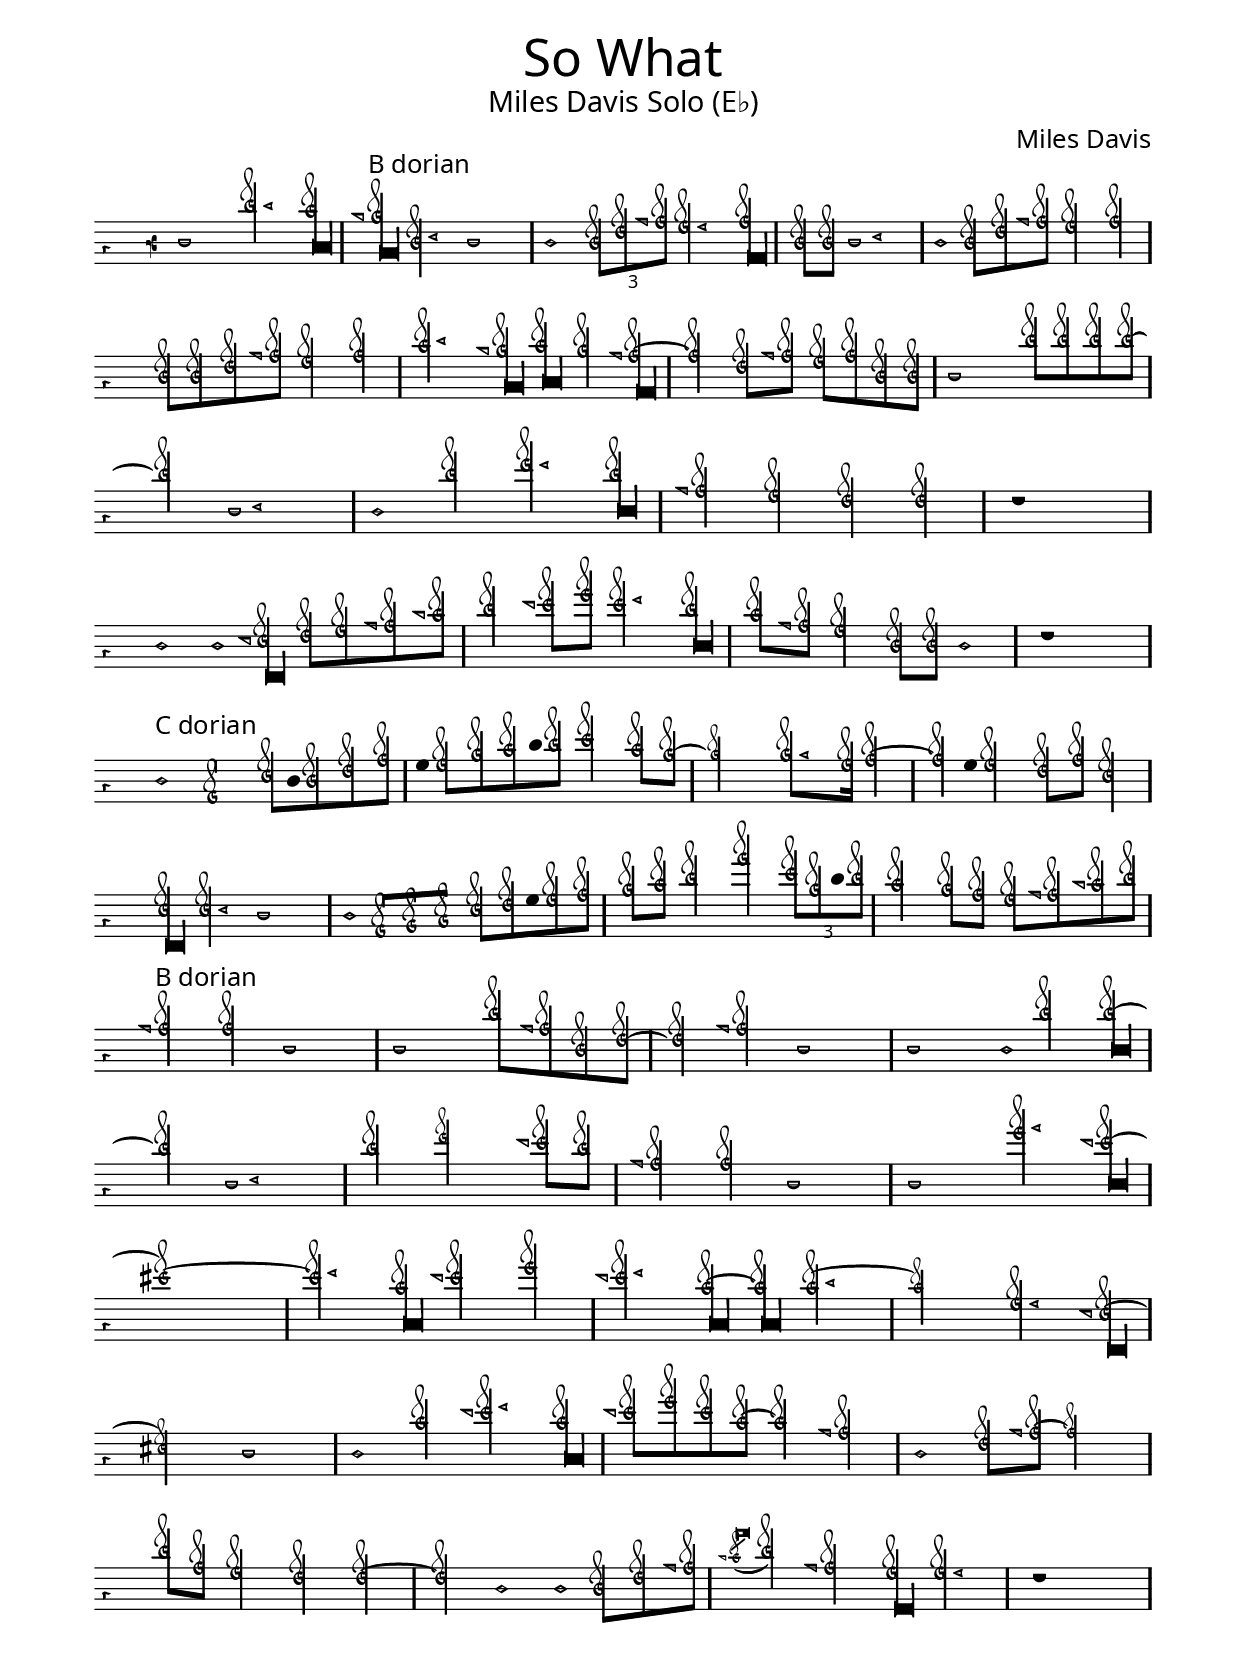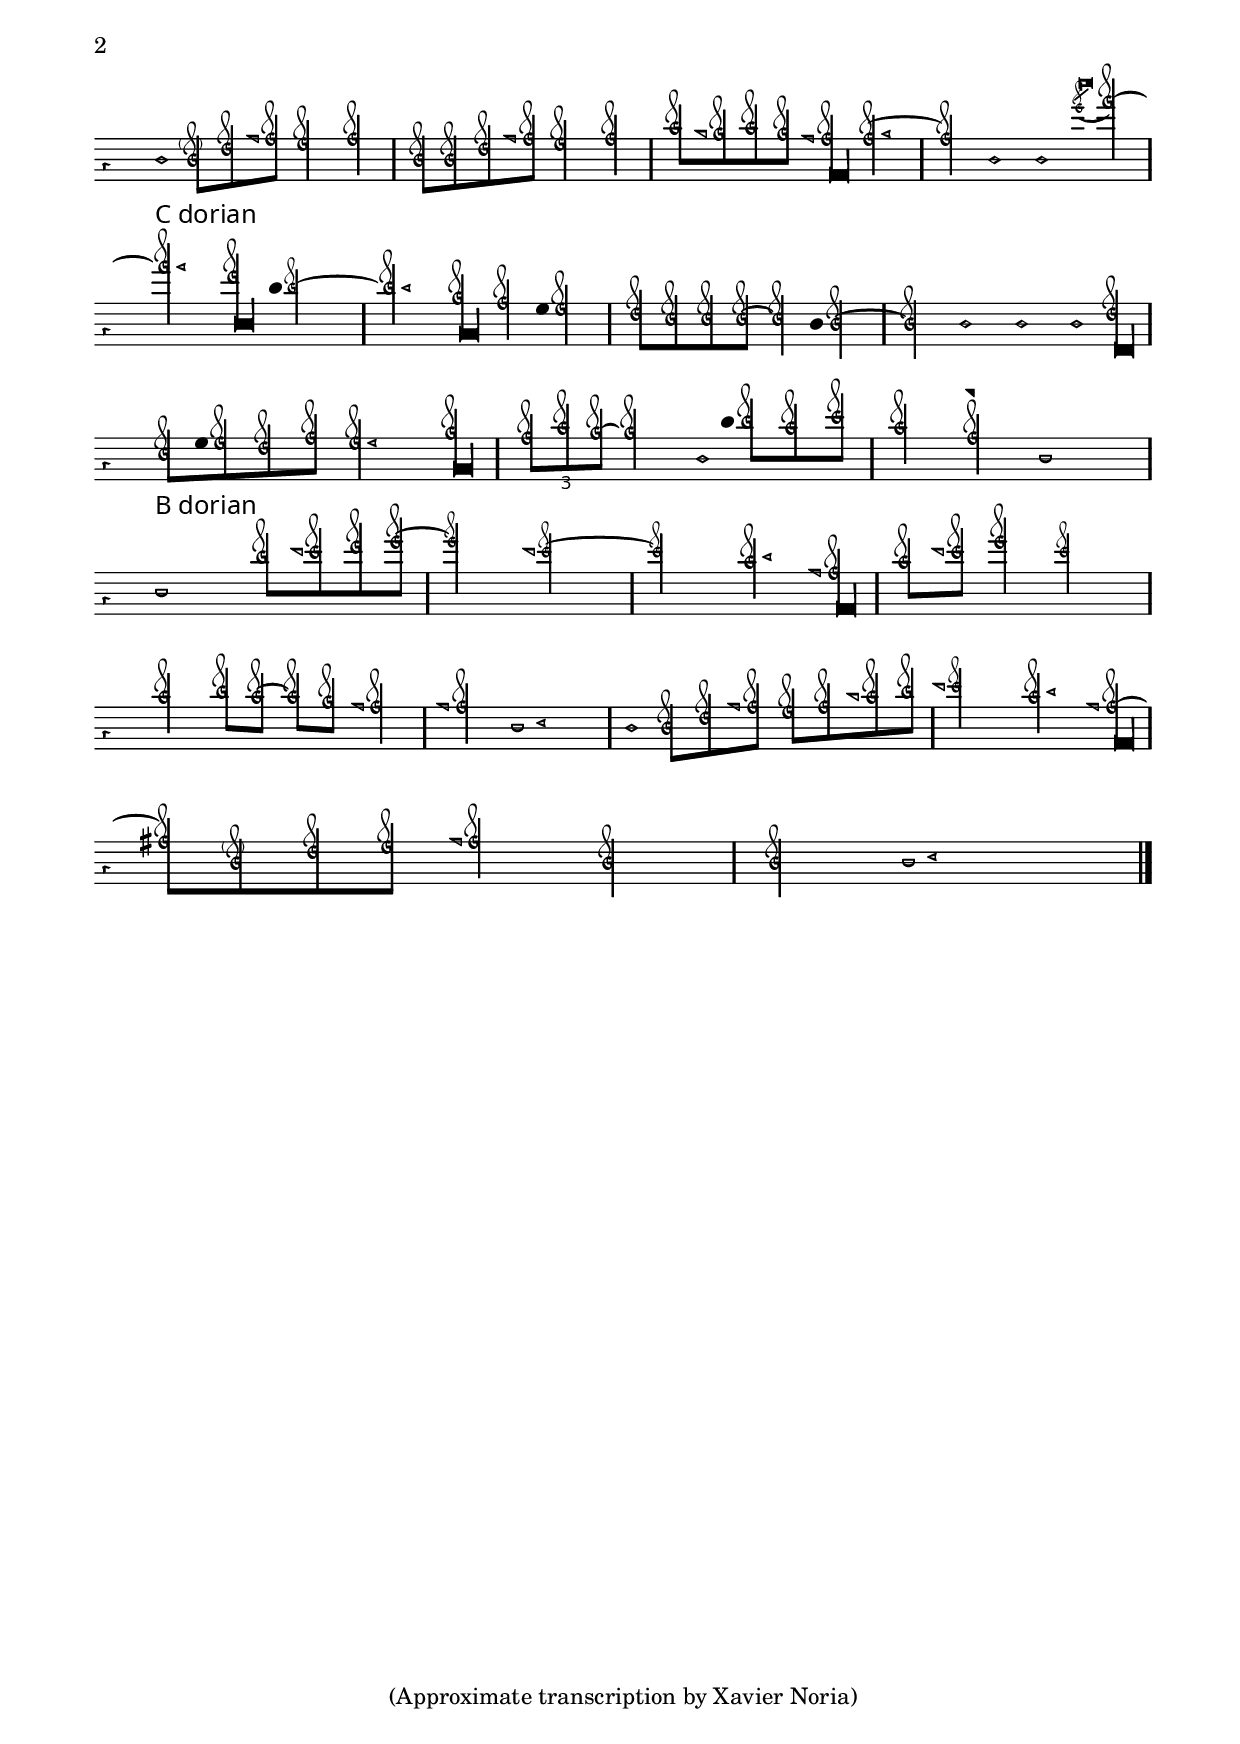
\version "2.18.0"

\version "2.16.0"

% preliminary LilyJAZZ version for testing purposes

\paper { indent = #0 }

%***********************************************************************
% MAPPING ALISTS / LOOKUP TABLES
%***********************************************************************

% MAPPING ALIST: GLYPH NAME TO UNICODE CHAR NUMBER =====================
#(define jazz-map '(
    ("noteheads.s0jazz" . #xe191) 
    ("noteheads.s1jazz" . #xe192)
    ("noteheads.s2jazz" . #xe193)
    ("noteheads.s0slashjazz" . #xe19c)
    ("noteheads.s1slashjazz" . #xe19d)
    ("noteheads.s2slashjazz" . #xe19e)
    ("noteheads.s2crossjazz" . #xe1a1)
    ("flags.u3jazz" . #xe21c)
    ("flags.u4jazz" . #xe21d)
    ("flags.u5jazz" . #xe21e)
    ("flags.u6jazz" . #xe21f)
    ("flags.u7jazz" . #xe220)
    ("flags.d3jazz" . #xe221)
    ("flags.d4jazz" . #xe222)
    ("flags.d5jazz" . #xe223)
    ("flags.d6jazz" . #xe224)
    ("flags.d7jazz" . #xe225)
    ("flags.ugracejazz" . #xe226)
    ("flags.dgracejazz" . #xe227)
    ("dots.dot" . #xe131)
    ("accidentals.doublesharpjaz" . #xe126)
    ("accidentals.sharpjazz" . #xe10f)
    ("accidentals.naturaljazz" . #xe117)
    ("accidentals.flatjazz" . #xe11b)
    ("accidentals.flatflatjazz" . #xe124)
    ("accidentals.rightparenjaz" . #xe127)
    ("accidentals.leftparenjazz" . #xe128)
    ("rests.mmendjazz" . #xe0f8)
    ("rests.0jazz" . #xe100)
    ("rests.1jazz" . #xe101)
    ("rests.0ojazz" . #xe102)
    ("rests.1ojazz" . #xe103)
    ("rests.2jazz" . #xe108)
    ("rests.3jazz" . #xe10a)
    ("rests.4jazz" . #xe10b)
    ("rests.5jazz" . #xe10c)
    ("rests.6jazz" . #xe10d)
    ("rests.7jazz" . #xe10e)
    ("clefs.Fjazz" . #xe170)
    ("scripts.ufermatajazz" . #xe132)
    ("scripts.dfermatajazz" . #xe133)
    ("scripts.asteriskjazz" . #xe138)
    ("scripts.sforzatojazz" . #xe13b)
    ("scripts.esprjazz" . #xe13c)
    ("scripts.staccatojazz" . #xe13d)
    ("scripts.tenutojazz" . #xe140)
    ("scripts.uportatojazz" . #xe141)
    ("scripts.dportatojazz" . #xe142)
    ("scripts.umarcatojazz" . #xe143)
    ("scripts.dmarcatojazz" . #xe144)
    ("scripts.openjazz" . #xe145)
    ("scripts.stoppedjazz" . #xe148)
    ("scripts.trilljazz" . #xe14d)
    ("scripts.segnojazz" . #xe153)
    ("scripts.varsegnojazz" . #xe154)
    ("scripts.codajazz" . #xe155)
    ("scripts.varcodajazz" . #xe156)
    ("scripts.trill_elementjazz" . #xe15c)
    ("scripts.trilelementjazz" . #xe15f)
    ("scripts.pralljazz" . #xe160)
    ("scripts.prallpralljazz" . #xe162)
    ("clefs.F_changejazz" . #xe171)
    ("clefs.Gjazz" . #xe172)
    ("clefs.G_changejazz" . #xe173)
    ("timesig.C44jazz" . #xe178)
    ("timesig.C22jazz" . #xe179)
    ("zerojazz" . #x0030)
    ("onejazz" . #x0031)
    ("twojazz" . #x0032)
    ("threejazz" . #x0033)
    ("fourjazz" . #x0034)
    ("fivejazz" . #x0035)
    ("sixjazz" . #x0036)
    ("sevenjazz" . #x0037)
    ("eightjazz" . #x0038)
    ("ninejazz" . #x0039)
    ("Fjazz" . #x0046)
    ("fjazz" . #x0066)
    ("mjazz" . #x006d)
    ("pjazz" . #x0070)
    ("rjazz" . #x0072)
    ("sjazz" . #x0073)
    ("zjazz" . #x007a)))                            

#(define jazz-alteration-glyph-name-alist
  '((0 . "accidentals.naturaljazz")
    (-1/2 . "accidentals.flatjazz")
    (1/2 . "accidentals.sharpjazz")
    (1 . "accidentals.doublesharpjaz")
    (-1 . "accidentals.flatflatjazz")))


%***********************************************************************
%  JAZZ GLYPH ACCESS
%***********************************************************************

#(define-markup-command (jazzchar layout props charnum) (number?)
  "char for jazz characters"
    (interpret-markup layout props
      (markup (#:fontsize 5 #:override '(font-name . "LilyJAZZ") #:char charnum))))

% JAZZGLYPH: REPLACEMENT FOR MUSICGLYPH ================================
#(define-markup-command (jazzglyph layout props glyphname) (string?)
  "musicglyph replacemet for jazz (i. e. non-Feta) characters"
    (let* ((charnum (cdr (assoc glyphname  jazz-map))))
    (interpret-markup layout props
      (markup (#:fontsize 5 #:override '(font-name . "LilyJAZZ") #:char charnum)))))


%***********************************************************************
%  JAZZ CLEFS
%***********************************************************************

#(define (jazz-clef grob)
  "jazz clef stencil"
  (let* ((glyphname (string-append (ly:grob-property grob 'glyph-name) "jazz")))    
    (if (pair? (assoc glyphname jazz-map))
        (grob-interpret-markup grob (markup #:jazzglyph glyphname))
        (ly:clef::print grob))))


%***********************************************************************
% KEY SIGNATURES
%***********************************************************************

#(define (jazz-keysig grob)
  "stencil: jazz key signature (including cancellation)"
  (let* ((altlist (ly:grob-property grob 'alteration-alist))
    (c0pos (ly:grob-property grob 'c0-position))
    (keysig-stencil '()))
    (for-each (lambda (alt) 
         (let* ((alteration (if (grob::has-interface grob 'key-cancellation-interface) 0 (cdr alt)))
         (glyphname (assoc-get alteration jazz-alteration-glyph-name-alist ""))
         (padding (cond
           ((< alteration 0) 0.25)  ; any kind of flat
           ((= alteration 0) 0.05)    ;  natural
           ((< alteration 1) 0.1)    ; sharp (less than double sharp)
           (else -0.4)))                ; double sharp
         (ypos (key-signature-interface::alteration-position (car alt) (cdr alt) c0pos))
         (acc-stencil (grob-interpret-markup grob (markup #:raise (/ ypos 2) #:jazzglyph glyphname))))
         (set! keysig-stencil (ly:stencil-combine-at-edge acc-stencil X RIGHT keysig-stencil padding)))) altlist)
    keysig-stencil))


%***********************************************************************
% TIME SIGNATURE
%***********************************************************************

#(define (jazz-timesig grob)
  (let* ((style (ly:grob-property grob 'style))
         (fraction (ly:grob-property grob 'fraction))
         (glyphname (if (equal? style 'C) 
                (cond 
                   ((equal? fraction '(4 . 4)) "timesig.C44jazz")
                   ((equal? fraction '(2 . 2)) "timesig.C22jazz")
                   (else "")) "")))
    (if (equal? glyphname "")
        (ly:time-signature::print grob)
        (grob-interpret-markup grob (markup #:fontsize -5 #:jazzglyph glyphname)))))


%***********************************************************************
% NOTE HEADS
%***********************************************************************

#(define (jazz-notehead grob)
  "stencil: jazz noteheads"
  (let* ((log (ly:grob-property grob 'duration-log)))
     (set! (ly:grob-property grob 'stem-attachment) '(1.0 . 0.35))
     (grob-interpret-markup grob
      (cond 
         ((<= log 0) (markup #:jazzglyph "noteheads.s0jazz"))
         ((<= log 1) (markup #:jazzglyph "noteheads.s1jazz"))  
	 (else  (markup #:jazzglyph "noteheads.s2jazz"))))))

%***********************************************************************
% FLAGS
%***********************************************************************

#(define (jazz-flag grob)
  "stencil: jazz flags"
   (let* ((stem-grob (ly:grob-parent grob X))
          (log (ly:grob-property stem-grob 'duration-log))
          (dir (ly:grob-property stem-grob 'direction))
          (stem-width (* (ly:staff-symbol-line-thickness grob) (ly:grob-property stem-grob 'thickness)))
          (glyphname (string-append "flags." (if (> dir 0) "u" "d") (number->string log) "jazz"))
          (flag-stencil (grob-interpret-markup grob (markup #:jazzglyph glyphname)))
          (flag-pos (cons (* stem-width -1) 0))
          (stroke-style (ly:grob-property grob 'stroke-style))
          (stroke-stencil (if (equal? stroke-style "grace")
                              (if (equal? dir UP) 
                                  (make-line-stencil 0.15 -0.5 -1.6 0.75 -0.6)
                                  (make-line-stencil 0.15 -0.4 1.6 0.85 0.6))
     ;                             (grob-interpret-markup grob (markup #:jazzglyph "flags.ugracejazz"))
     ;                             (grob-interpret-markup grob (markup #:jazzglyph "flags.dgracejazz")))
                              empty-stencil)))
          (ly:stencil-translate (ly:stencil-add flag-stencil stroke-stencil) flag-pos)))


%***********************************************************************
% DOTS (DURATION)
%***********************************************************************

#(define (jazz-dots grob)
  "stencil: jazz duration dots"
  (let* ((dot-count (ly:grob-property grob 'dot-count)))
     (grob-interpret-markup grob (markup
         (if (>= dot-count 1) (markup #:translate '(0.4 . 0) #:jazzglyph "dots.dot") (markup #:null))
         (if (>= dot-count 2) (markup #:translate '(0.25 . 0) #:jazzglyph "dots.dot") (markup #:null))
         (if (>= dot-count 3) (markup #:translate '(0.25 . 0) #:jazzglyph "dots.dot") (markup #:null))
         (if (>= dot-count 4) (markup #:translate '(0.25 . 0) #:jazzglyph "dots.dot") (markup #:null))
         (if (>= dot-count 5) (markup #:translate '(0.25 . 0) #:jazzglyph "dots.dot") (markup #:null))))))         


%***********************************************************************
% ACCIDENTALS
%***********************************************************************

% ACCIDENTALS (MUSICAL CONTEXT) ========================================
#(define (jazz-accidental grob)
   "stencil: jazz accidentals in front of notes or used as suggestions"
  (let* ((alt (ly:grob-property grob 'alteration))
         (show (if (null? (ly:grob-property grob 'forced)) (if (null? (ly:grob-object grob 'tie)) #t #f ) #t )))
    (if (equal? show #t)
      (grob-interpret-markup grob (markup #:jazzglyph (assoc-get alt jazz-alteration-glyph-name-alist "")))
      (ly:accidental-interface::print grob))))

% CAUTIONARY ACCIDENTALS (MUSICAL CONTEXT) =============================
#(define (jazz-accidental-cautionary grob)
   "stencil: jazz cautionary accidentals in front of notes"
  (let* ((alt (ly:grob-property grob 'alteration)))
    (grob-interpret-markup grob
      (case alt 
         ((1) (markup #:concat (
                     #:translate '(0 . -0.05) #:jazzglyph "accidentals.leftparenjazz" 
                     #:jazzglyph "accidentals.doublesharpjaz"                         
                     #:translate '(0 . 0.05) #:jazzglyph "accidentals.rightparenjaz" )))
         ((1/2) (markup #:concat (
                     #:translate '(0 . -0.1) #:jazzglyph "accidentals.leftparenjazz" 
                     #:jazzglyph "accidentals.sharpjazz"                       
                     #:translate '(0 . 0.3) #:jazzglyph "accidentals.rightparenjaz" )))
         ((0) (markup #:concat (
                     #:translate '(0.1 . 0) #:rotate 5 #:jazzglyph "accidentals.leftparenjazz" 
                     #:jazzglyph "accidentals.naturaljazz"                          
                     #:translate '(0.05 . 0.3) #:rotate 5 #:jazzglyph "accidentals.rightparenjaz" )))
         ((-1/2) (markup #:concat (
                     #:translate '(-0.15 . 0.3) #:jazzglyph "accidentals.leftparenjazz" 
                     #:jazzglyph "accidentals.flatjazz"                                   
                     #:translate '(0 . 0.2) #:jazzglyph "accidentals.rightparenjaz" )))   ;   
         ((-1) (markup #:concat (
                     #:translate '(-0.15 . 0.5) #:jazzglyph "accidentals.leftparenjazz" 
                     #:jazzglyph "accidentals.flatflatjazz"                                  
                     #:translate '(-0.1 . 0.4) #:jazzglyph "accidentals.rightparenjaz" )))))))


%***********************************************************************
% RESTS
%***********************************************************************

#(define (jazz-rest grob)
  (let* ((duration (ly:grob-property grob 'duration-log))
         (glyphname (string-append "rests." (number->string duration) "jazz")))
      (grob-interpret-markup grob (markup #:jazzglyph glyphname))))


%***********************************************************************
% DYNAMICS
%***********************************************************************

  sfpp = #(make-dynamic-script  "sfpp" )
% re-defined because of spefilal f with horizontal bar for ligatures/grouping:
  ff = #(make-dynamic-script  "FF" )
  fff = #(make-dynamic-script  "FFF" )
  ffff = #(make-dynamic-script  "FFFF" )
  fffff = #(make-dynamic-script  "FFFFF" )

% to do: make reversible for \jazzOff
#(define-markup-command (dynamic layout props arg)
  (markup?)
  #:category font
  "Use jazz instead of feta for dynamic markup font."
  (interpret-markup layout props (markup #:fontsize 5 #:override '(font-name . "LilyJAZZ") arg)))



%***********************************************************************
% ACCENTS
%***********************************************************************

#(define (jazz-articulation grob)
  (let* ((dir (ly:grob-property grob 'direction))
           (var (ly:grob-property grob 'script-stencil))
           (glyphname (if (= dir DOWN) (car (cdr var)) (cdr (cdr var))))
           (jazzchar (assoc-get (string-append "scripts." glyphname "jazz") jazz-map 0 )))
     (if (> jazzchar 0) 
         (grob-interpret-markup grob (markup #:jazzchar jazzchar))
         (ly:script-interface::print grob))))


fermataMarkup =
#(make-music 'MultiMeasureTextEvent
             'tweaks (list
                      ;; Set the 'text based on the 'direction
                      (cons 'text (lambda (grob)
                                    (if (eq? (ly:grob-property grob 'direction) DOWN)
                                        (markup #:concat (" " #:jazzglyph "scripts.dfermatajazz"))
                                        (markup #:concat (" " #:jazzglyph "scripts.ufermatajazz")))))
                      (cons 'outside-staff-priority 40)
                      (cons 'outside-staff-padding 0)))


makeUnpurePureContainer =
        #(ly:make-unpure-pure-container
       ly:grob::stencil-height
       (lambda (grob start end) (ly:grob::stencil-height grob)))  


jazzOn = {
  \override Staff.Clef #'stencil = #jazz-clef
  \override Score.BarNumber #'stencil = ##f
  
  \override Staff.KeySignature #'stencil = #jazz-keysig
  \override Staff.KeyCancellation #'stencil = #jazz-keysig

  \override Staff.TimeSignature #'stencil = #jazz-timesig
  
  \override Staff.NoteHead #'stencil = #jazz-notehead  
  \override Staff.NoteHead #'Y-extent = \makeUnpurePureContainer
  
  \override Staff.Stem #'thickness = #2
  \override Staff.Beam #'beam-thickness = #0.55
  \override Staff.Flag #'stencil = #jazz-flag
  \override Staff.Flag #'Y-extent = \makeUnpurePureContainer

  \override Staff.Dots #'stencil = #jazz-dots
  \override Staff.Accidental #'stencil = #jazz-accidental
  \override Staff.Accidental #'Y-extent = \makeUnpurePureContainer
  
  \override Staff.AccidentalCautionary #'stencil = #jazz-accidental-cautionary
  \override Staff.AccidentalCautionary #'Y-extent = \makeUnpurePureContainer

  \override Staff.AccidentalSuggestion #'stencil = #jazz-accidental
  \override Staff.AccidentalSuggestion #'Y-extent = \makeUnpurePureContainer
        
  \override Staff.Script #'stencil = #jazz-articulation        
  
  \override Staff.Rest #'stencil = #jazz-rest
  \override Staff.Slur #'thickness = #2.5
  \override Staff.Tie #'thickness = #2.5
  \override Staff.BarLine #'hair-thickness = #3  
  \override Score.BarNumber #'font-name = #"LilyJAZZ Text"

  \override Staff.TimeSignature #'font-name = #"LilyJAZZ"
  \override Staff.TimeSignature #'font-size = #5
  
  \override Staff.DynamicText #'font-name = #"LilyJAZZ"
  \override Staff.DynamicText #'font-size = #6

  \override Score.RehearsalMark #'font-name = #"LilyJAZZ Text"
  \override Score.MetronomeMark #'font-name = #"LilyJAZZ Text"

  \override Staff.TextScript #'font-name = #"LilyJAZZ Text"   
  \override Staff.TextScript #'font-size = #1

  \override Staff.InstrumentName #'font-name = #"LilyJAZZ Text"   
  
  \override Staff.TupletNumber #'font-name = "LilyJAZZ Text"
  \override Staff.TupletBracket #'thickness = #1.5
  
  \override Score.VoltaBracket #'font-name = #"LilyJAZZ Text"
  \override Score.VoltaBracket #'font-size = #0
  \override Score.VoltaBracket #'thickness = #2
}

jazzOff = {
  \revert Staff.Clef #'stencil
  
  \revert Staff.KeySignature #'stencil
  \revert Staff.KeyCancellation #'stenci
  
  \revert Staff.TimeSignature #'stencil

  \revert Staff.NoteHead #'stencil
  \revert Staff.NoteHead #'Y-extent
  \revert Staff.Stem #'thickness
  \revert Staff.Beam #'beam-thickness
  \revert Staff.Flag #'stencil
  \revert Staff.Dots #'stencil
  \revert Staff.Accidental #'stencil
  \revert Staff.AccidentalCautionary #'stencil
  \revert Staff.AccidentalSuggestion #'stencil
  \revert Staff.Script #'stencil 
  \revert Staff.Rest #'stencil
  \revert Staff.Slur #'thickness 
  \revert Staff.Tie #'thickness
  \revert Staff.BarLine #'hair-thickness
  \revert Score.BarNumber #'font-name
  \revert Staff.TimeSignature #'font-name
  \revert Staff.TimeSignature #'font-size
  \revert Staff.DynamicText #'font-name
  \revert Staff.DynamicText #'font-size
  \revert Score.RehearsalMark #'font-name
  \revert Score.MetronomeMark #'font-name
  \revert Staff.TextScript #'font-name  
  \revert Staff.TextScript #'font-size
  \revert Staff.InstrumentName #'font-name   
  \revert Staff.TupletNumber #'font-name
  \revert Staff.TupletBracket #'thickness
  \revert Score.VoltaBracket #'font-name
  \revert Score.VoltaBracket #'font-size
  \revert Score.VoltaBracket #'thickness
}




\include "../shared/common.ly"

\header {
  title    = \markup { \fontsize #3 \override #'(font-name . "LilyJAZZ Text") "So What" }
  subtitle = \markup { \fontsize #1 \override #'(font-name . "LilyJAZZ Text") "Miles Davis Solo (E♭)" }
  composer = \markup { \fontsize #1 \override #'(font-name . "LilyJAZZ Text") "Miles Davis" }
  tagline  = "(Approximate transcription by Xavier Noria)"
}

melody = \relative c''' {
  \jazzOn

  \clef treble
  \time 4/4

  \set Score.markFormatter = #format-mark-box-alphabet

  r2 b4. a8 | gs8^"B dorian" b,4. r2 | r4 \times 2/3 { b8 d8 fs8 } e4. fs8  | b,8 b8 r2. | r8 b8 d8 fs8 e4 fs4 | \break
  b,8 b8 d8 fs8 e4 fs4 | a4. gs8 a8 gs4 fs8 ~ | fs4 d8 fs8 e8 fs8 b,8 b8 | r2 b'8 b8 b8 b8 ~ | \break

  b4 r2. | r4 b4 d4. b8 | fs4 e4 d4 d4 | r1 \break
  r4 r8 cs8 d8 e8 fs8 as8 | b4 cs8 e8 cs4. b8 | a8 fs8 e4 b8 b8 r4 | r1 \break

  r4^"C dorian" f4 c'8 bf8 d8 f8 | ef8 g8 a8 bf8 c4 a8 g8 ~ | g2 g8. e16 f4 ~ | f4 ef4 d8 f8 c4 | \break
  c8 c4. r2 | r8 f,8 g8 a8 c8 d8 ef8 f8 | g8 a8 b4 f'4 \times 2/3 { c8 g8 bf8 } | a4 g8 f8 e8 fs8 as8 b8 | \break

  fs4^"B dorian" fs4 r2 | r2 b8 fs8 b,8 d8 ~ | d4 fs4 r2 | r2 r8 b4 b8 ~ | \break
  b4 r2. | b4 d2 cs8 b8 | fs4 fs4 r2 | r2 e'4. cs8 ~ | \break

  cs1 ~ | cs4. a8 cs4 e4 | cs4. a8 ~ a8 a4. ~ | a2 e4. cs8 ~ | \break
  cs2 r2 | r4 a'4 cs4. a8 | cs8 e8 cs8 a8 ~ a4 fs4 | r4 d8 fs8 ~ fs2 | \break

  b8 f8 e4 d4 d4 ~ | d4 r4 r8 b8 d8 fs8 | \acciaccatura as8 b4 fs4 e8 e4. | r1 | \break
  r8 \parenthesize b8 d8 fs8 e4 fs4 | b,8 b8 d8 fs8 e4 fs4 | a8 gs8 a8 gs8 fs8 fs4. ~ | fs4 r4 r4 \acciaccatura e'8 f4 ~ | \break

  f4.^"C dorian" d8 bf2 ~ | bf4. g8 f4 ef4 | d8 c8 c8 c8 ~ c4 bf4 ~ | bf4 r4 r4 r8 d8 | \break
  c8 ef8 d8 f8 ef4. g8 | \times 2/3 { f8 a8 g8 ~ } g4 r8 bf8 a8 c8 | a4 f4-. r2 | \break

  r2^"B dorian" b8 cs8 d8 e8 ~ | e2 cs2 ~ | cs2 a4. fs8 | a8 cs8 e4 cs2 | \break
  a4 b8 a8 ~ a8 g8 fs4 | fs4 r2. | r8 b,8 d8 fs8 e8 fs8 as8 b8 | cs2 a4. fs8 ~ | \break

  fs8 \parenthesize b,8 d8 e8 fs4 b,4 | b4 r2. \bar "|."
}

\score {
  { \melody }
}
